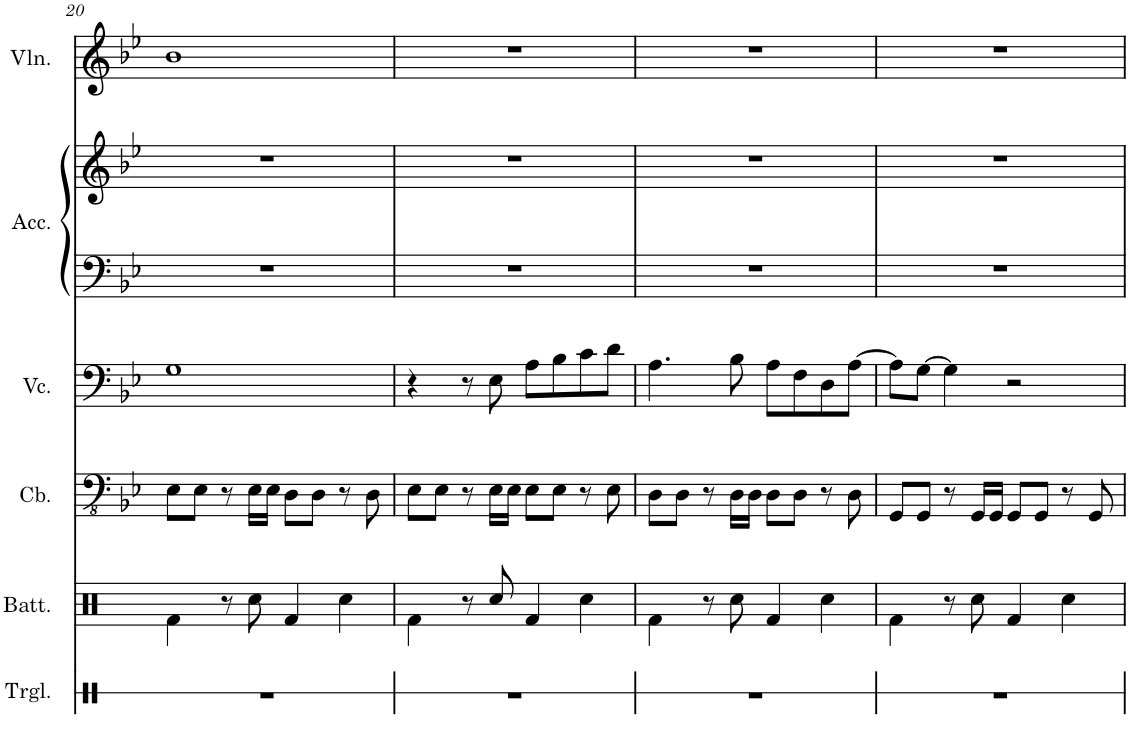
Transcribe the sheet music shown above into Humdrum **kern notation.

**kern	**kern	**kern	**kern	**kern	**kern	**kern
*part6	*part5	*part4	*part3	*part2	*part2	*part1
*staff7	*staff6	*staff5	*staff4	*staff3	*staff2	*staff1
*I"Triangle	*I"Batterie	*I"Contrebasse	*I"Violoncelle	*I"Accordéon	*	*I"Violon
*I'Trgl.	*I'Batt.	*I'Cb.	*I'Vc.	*I'Acc.	*	*I'Vln.
!!LO:PB:g=z
*clefX	*clefX	*clefFv4	*clefF4	*clefF4	*clefG2	*clefG2
*	*	*Trd7c12	*	*	*	*
*k[]	*k[]	*k[b-e-]	*k[b-e-]	*k[b-e-]	*k[b-e-]	*k[b-e-]
*M4/4	*M4/4	*M4/4	*M4/4	*M4/4	*M4/4	*M4/4
=20	=20	=20	=20	=20	=20	=20
1r	4Rf\	8EE-\L	1G	1r	1r	1b-
.	.	8EE-\J	.	.	.	.
.	8r	8r	.	.	.	.
.	8Rcc\	16EE-\LL	.	.	.	.
.	.	16EE-\JJ	.	.	.	.
.	4Rf/	8DD\L	.	.	.	.
.	.	8DD\J	.	.	.	.
.	4Rcc\	8r	.	.	.	.
.	.	8DD\	.	.	.	.
=21	=21	=21	=21	=21	=21	=21
1r	4Rf\	8EE-\L	4r	1r	1r	1r
.	.	8EE-\J	.	.	.	.
.	8r	8r	8r	.	.	.
.	8Rcc/	16EE-\LL	8E-\	.	.	.
.	.	16EE-\JJ	.	.	.	.
.	4Rf/	8EE-\L	8A\L	.	.	.
.	.	8EE-\J	8B-\	.	.	.
.	4Rcc\	8r	8c\	.	.	.
.	.	8EE-\	8d\J	.	.	.
=22	=22	=22	=22	=22	=22	=22
1r	4Rf\	8DD\L	4.A\	1r	1r	1r
.	.	8DD\J	.	.	.	.
.	8r	8r	.	.	.	.
.	8Rcc\	16DD\LL	8B-\	.	.	.
.	.	16DD\JJ	.	.	.	.
.	4Rf/	8DD\L	8A\L	.	.	.
.	.	8DD\J	8F\	.	.	.
.	4Rcc\	8r	8D\	.	.	.
.	.	8DD\	[8A\J	.	.	.
=23	=23	=23	=23	=23	=23	=23
1r	4Rf\	8GGG/L	8A\L]	1r	1r	1r
.	.	8GGG/J	[8G\J	.	.	.
.	8r	8r	4G\]	.	.	.
.	8Rcc\	16GGG/LL	.	.	.	.
.	.	16GGG/JJ	.	.	.	.
.	4Rf/	8GGG/L	2r	.	.	.
.	.	8GGG/J	.	.	.	.
.	4Rcc\	8r	.	.	.	.
.	.	8GGG/	.	.	.	.
=	=	=	=	=	=	=
*-	*-	*-	*-	*-	*-	*-
